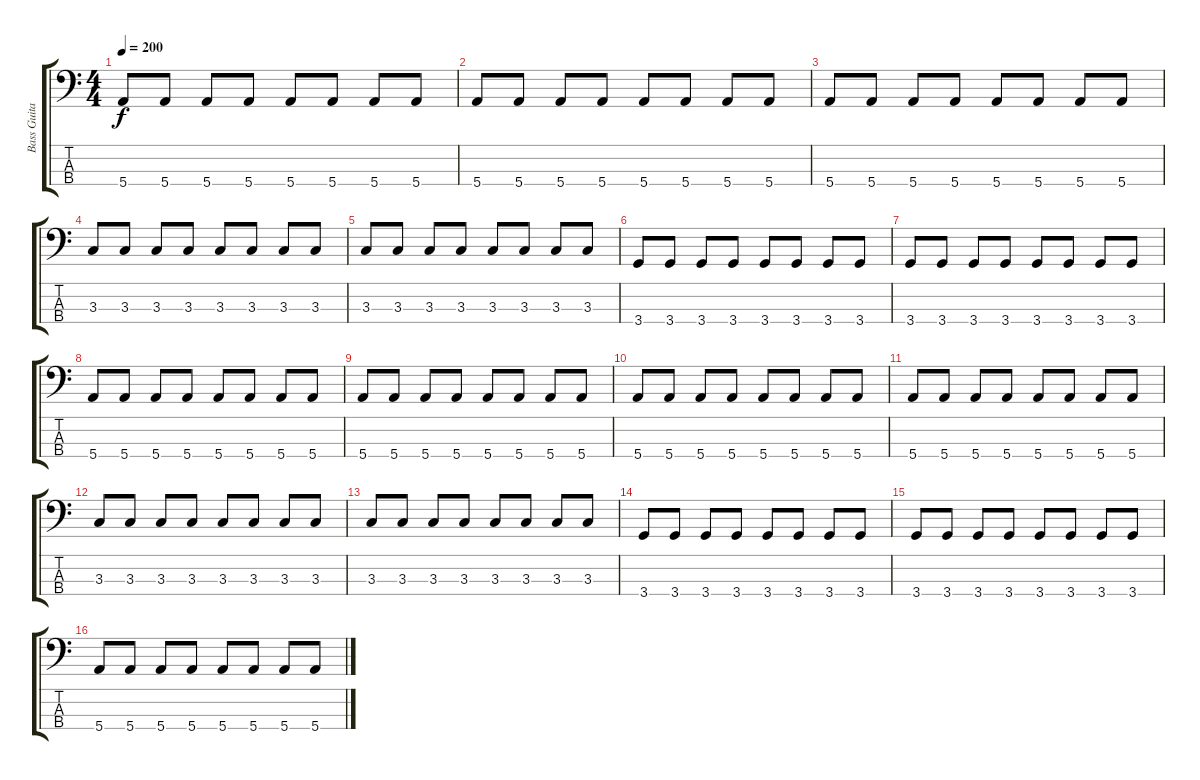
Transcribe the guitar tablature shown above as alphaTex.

\track ("Bass Guitar" "Bass Guita") {instrument electricbassfinger}
\staff {score tabs}
\tuning (G2 D2 A1 E1) {hide}
\ts (4 4)
\tempo 200
\clef f4
\ks c
5.4.8{dy f} 5.4.8 5.4.8 5.4.8 5.4.8 5.4.8 5.4.8 5.4.8 |
5.4.8 5.4.8 5.4.8 5.4.8 5.4.8 5.4.8 5.4.8 5.4.8 |
5.4.8 5.4.8 5.4.8 5.4.8 5.4.8 5.4.8 5.4.8 5.4.8 |
3.3.8 3.3.8 3.3.8 3.3.8 3.3.8 3.3.8 3.3.8 3.3.8 |
3.3.8 3.3.8 3.3.8 3.3.8 3.3.8 3.3.8 3.3.8 3.3.8 |
3.4.8 3.4.8 3.4.8 3.4.8 3.4.8 3.4.8 3.4.8 3.4.8 |
3.4.8 3.4.8 3.4.8 3.4.8 3.4.8 3.4.8 3.4.8 3.4.8 |
5.4.8 5.4.8 5.4.8 5.4.8 5.4.8 5.4.8 5.4.8 5.4.8 |
5.4.8 5.4.8 5.4.8 5.4.8 5.4.8 5.4.8 5.4.8 5.4.8 |
5.4.8 5.4.8 5.4.8 5.4.8 5.4.8 5.4.8 5.4.8 5.4.8 |
5.4.8 5.4.8 5.4.8 5.4.8 5.4.8 5.4.8 5.4.8 5.4.8 |
3.3.8 3.3.8 3.3.8 3.3.8 3.3.8 3.3.8 3.3.8 3.3.8 |
3.3.8 3.3.8 3.3.8 3.3.8 3.3.8 3.3.8 3.3.8 3.3.8 |
3.4.8 3.4.8 3.4.8 3.4.8 3.4.8 3.4.8 3.4.8 3.4.8 |
3.4.8 3.4.8 3.4.8 3.4.8 3.4.8 3.4.8 3.4.8 3.4.8 |
5.4.8 5.4.8 5.4.8 5.4.8 5.4.8 5.4.8 5.4.8 5.4.8
